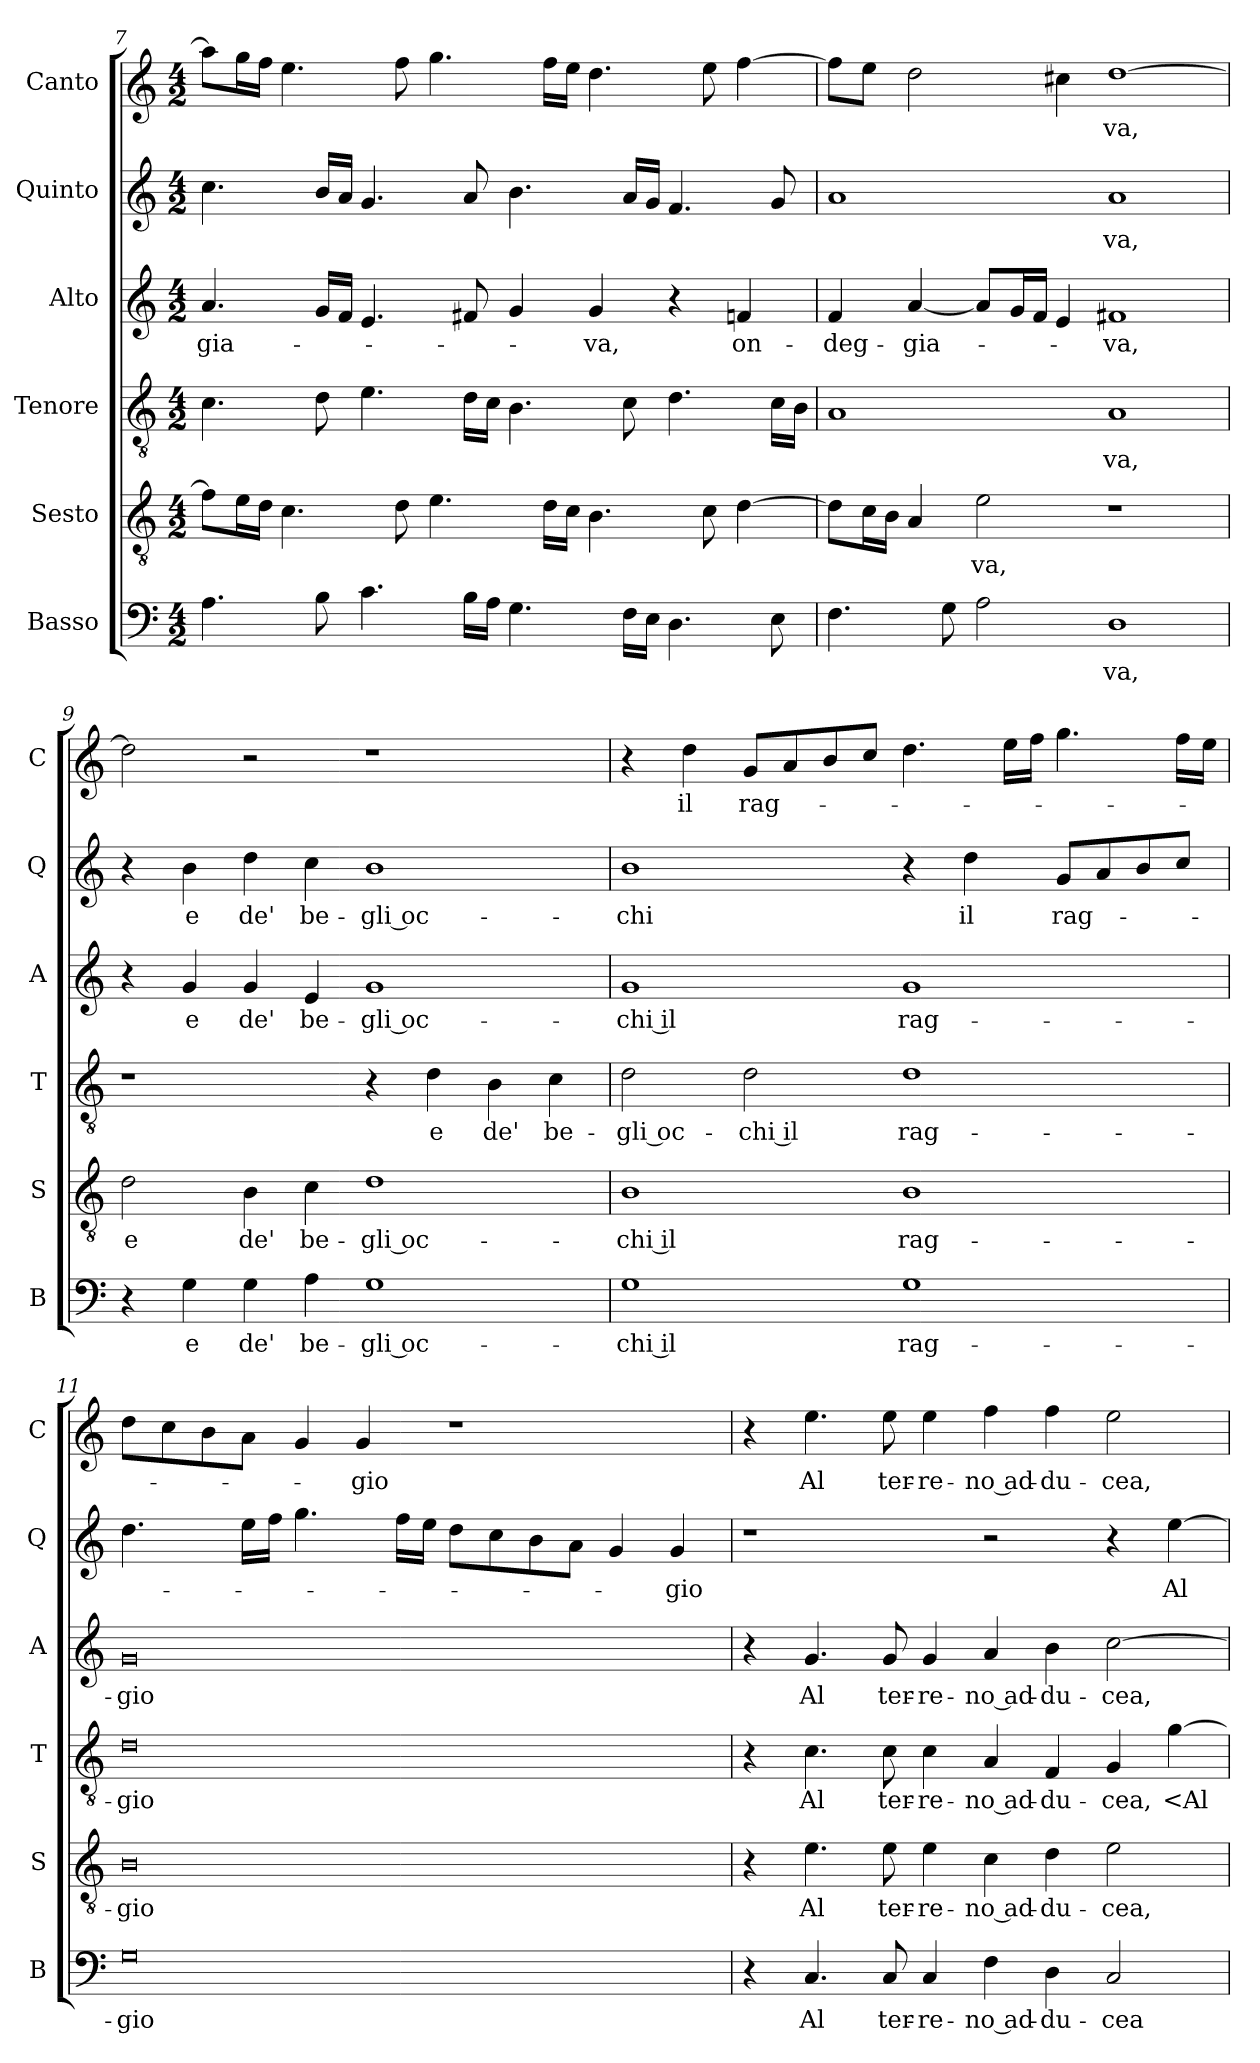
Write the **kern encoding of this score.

**kern	**text	**kern	**text	**kern	**text	**kern	**text	**kern	**text	**kern	**text
*part6	*part6	*part5	*part5	*part4	*part4	*part3	*part3	*part2	*part2	*part1	*part1
*staff6	*staff6	*staff5	*staff5	*staff4	*staff4	*staff3	*staff3	*staff2	*staff2	*staff1	*staff1
*I"Basso	*	*I"Sesto	*	*I"Tenore	*	*I"Alto	*	*I"Quinto	*	*I"Canto	*
*I'B	*	*I'S	*	*I'T	*	*I'A	*	*I'Q	*	*I'C	*
*clefF4	*	*clefGv2	*	*clefGv2	*	*clefG2	*	*clefG2	*	*clefG2	*
*k[]	*	*k[]	*	*k[]	*	*k[]	*	*k[]	*	*k[]	*
*a:	*	*a:	*	*a:	*	*a:	*	*a:	*	*a:	*
*M4/2	*	*M4/2	*	*M4/2	*	*M4/2	*	*M4/2	*	*M4/2	*
=7	=7	=7	=7	=7	=7	=7	=7	=7	=7	=7	=7
4.A	.	8fL]	.	4.c	.	4.a	-gia-	4.cc	.	8aaL]	.
.	.	16eL	.	.	.	.	.	.	.	16ggL	.
.	.	16dJJ	.	.	.	.	.	.	.	16ffJJ	.
.	.	4.c	.	.	.	.	.	.	.	4.ee	.
8B	.	.	.	8d	.	16gLL	.	16bLL	.	.	.
.	.	.	.	.	.	16fJJ	.	16aJJ	.	.	.
4.c	.	.	.	4.e	.	4.e	.	4.g	.	.	.
.	.	8d	.	.	.	.	.	.	.	8ff	.
.	.	4.e	.	.	.	.	.	.	.	4.gg	.
16BLL	.	.	.	16dLL	.	8f#X	.	8a	.	.	.
16AJJ	.	.	.	16cJJ	.	.	.	.	.	.	.
4.G	.	.	.	4.B	.	4g	.	4.b	.	.	.
.	.	16dLL	.	.	.	.	.	.	.	16ffLL	.
.	.	16cJJ	.	.	.	.	.	.	.	16eeJJ	.
.	.	4.B	.	.	.	4g	-va,	.	.	4.dd	.
16FLL	.	.	.	8c	.	.	.	16aLL	.	.	.
16EJJ	.	.	.	.	.	.	.	16gJJ	.	.	.
4.D	.	.	.	4.d	.	4r	.	4.f	.	.	.
.	.	8c	.	.	.	.	.	.	.	8ee	.
.	.	[4d	.	.	.	4fn	on-	.	.	[4ff	.
8E	.	.	.	16cLL	.	.	.	8g	.	.	.
.	.	.	.	16BJJ	.	.	.	.	.	.	.
=8	=8	=8	=8	=8	=8	=8	=8	=8	=8	=8	=8
4.F	.	8dL]	.	1A	.	4f	-deg-	1a	.	8ffL]	.
.	.	16cL	.	.	.	.	.	.	.	8eeJ	.
.	.	16BJJ	.	.	.	.	.	.	.	.	.
.	.	4A	.	.	.	[4a	-gia-	.	.	2dd	.
8G	.	.	.	.	.	.	.	.	.	.	.
2A	.	2e	-va,	.	.	8aL]	.	.	.	.	.
.	.	.	.	.	.	16gL	.	.	.	.	.
.	.	.	.	.	.	16fJJ	.	.	.	.	.
.	.	.	.	.	.	4e	.	.	.	4cc#X	.
1D	-va,	1r	.	1A	-va,	1f#X	-va,	1a	-va,	[1dd	-va,
=9	=9	=9	=9	=9	=9	=9	=9	=9	=9	=9	=9
4r	.	2d	e	1r	.	4r	.	4r	.	2dd]	.
4G	e	.	.	.	.	4g	e	4b	e	.	.
4G	de'	4B	de'	.	.	4g	de'	4dd	de'	2r	.
4A	be-	4c	be-	.	.	4e	be-	4cc	be-	.	.
1G	-gli oc-	1d	-gli oc-	4r	.	1g	-gli oc-	1b	-gli oc-	1r	.
.	.	.	.	4d	e	.	.	.	.	.	.
.	.	.	.	4B	de'	.	.	.	.	.	.
.	.	.	.	4c	be-	.	.	.	.	.	.
=10	=10	=10	=10	=10	=10	=10	=10	=10	=10	=10	=10
1G	-chi il	1B	-chi il	2d	-gli oc-	1g	-chi il	1b	-chi	4r	.
.	.	.	.	.	.	.	.	.	.	4dd	il
.	.	.	.	2d	-chi il	.	.	.	.	8gL	rag-
.	.	.	.	.	.	.	.	.	.	8a	.
.	.	.	.	.	.	.	.	.	.	8b	.
.	.	.	.	.	.	.	.	.	.	8ccJ	.
1G	rag-	1B	rag-	1d	rag-	1g	rag-	4r	.	4.dd	.
.	.	.	.	.	.	.	.	4dd	il	.	.
.	.	.	.	.	.	.	.	.	.	16eeLL	.
.	.	.	.	.	.	.	.	.	.	16ffJJ	.
.	.	.	.	.	.	.	.	8gL	rag-	4.gg	.
.	.	.	.	.	.	.	.	8a	.	.	.
.	.	.	.	.	.	.	.	8b	.	.	.
.	.	.	.	.	.	.	.	8ccJ	.	16ffLL	.
.	.	.	.	.	.	.	.	.	.	16eeJJ	.
=11	=11	=11	=11	=11	=11	=11	=11	=11	=11	=11	=11
0G	-gio	0B	-gio	0d	-gio	0g	-gio	4.dd	.	8ddL	.
.	.	.	.	.	.	.	.	.	.	8cc	.
.	.	.	.	.	.	.	.	.	.	8b	.
.	.	.	.	.	.	.	.	16eeLL	.	8aJ	.
.	.	.	.	.	.	.	.	16ffJJ	.	.	.
.	.	.	.	.	.	.	.	4.gg	.	4g	.
.	.	.	.	.	.	.	.	.	.	4g	-gio
.	.	.	.	.	.	.	.	16ffLL	.	.	.
.	.	.	.	.	.	.	.	16eeJJ	.	.	.
.	.	.	.	.	.	.	.	8ddL	.	1r	.
.	.	.	.	.	.	.	.	8cc	.	.	.
.	.	.	.	.	.	.	.	8b	.	.	.
.	.	.	.	.	.	.	.	8aJ	.	.	.
.	.	.	.	.	.	.	.	4g	.	.	.
.	.	.	.	.	.	.	.	4g	-gio	.	.
=12	=12	=12	=12	=12	=12	=12	=12	=12	=12	=12	=12
4r	.	4r	.	4r	.	4r	.	1r	.	4r	.
4.C	Al	4.e	Al	4.c	Al	4.g	Al	.	.	4.ee	Al
8C	ter-	8e	ter-	8c	ter-	8g	ter-	.	.	8ee	ter-
4C	-re-	4e	-re-	4c	-re-	4g	-re-	.	.	4ee	-re-
4F	-no ad-	4c	-no ad-	4A	-no ad-	4a	-no ad-	2r	.	4ff	-no ad-
4D	-du-	4d	-du-	4F	-du-	4b	-du-	.	.	4ff	-du-
2C	-cea	2e	-cea,	4G	-cea,	[2cc	-cea,	4r	.	2ee	-cea,
.	.	.	.	[4g	<Al	.	.	[4ee	Al	.	.
=	=	=	=	=	=	=	=	=	=	=	=
*-	*-	*-	*-	*-	*-	*-	*-	*-	*-	*-	*-
